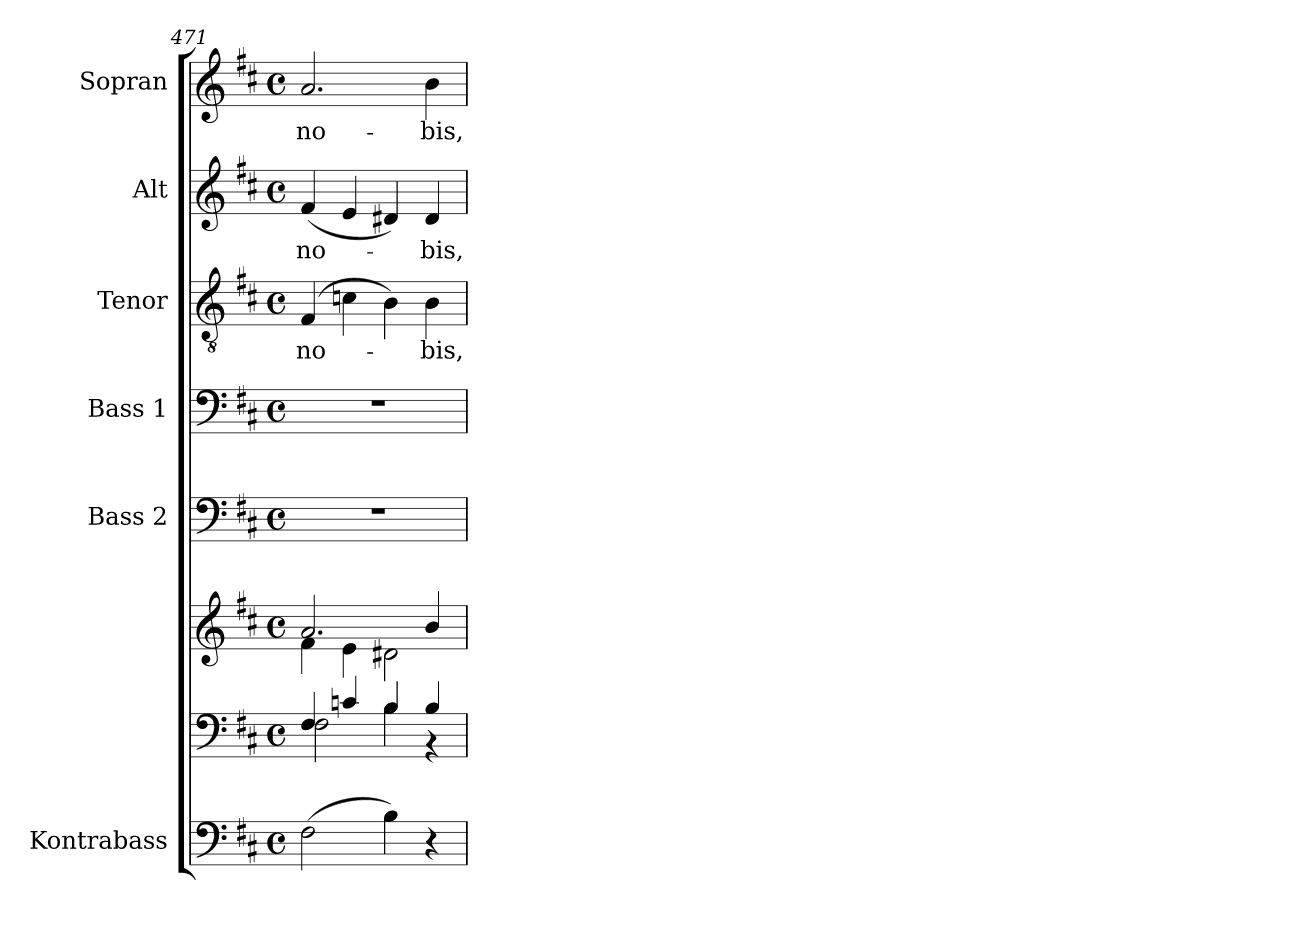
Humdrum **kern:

**kern	**kern	**kern	**kern	**kern	**kern	**text	**kern	**text	**kern	**text
*part7	*part6	*part6	*part5	*part4	*part3	*part3	*part2	*part2	*part1	*part1
*staff8	*staff7	*staff6	*staff5	*staff4	*staff3	*staff3	*staff2	*staff2	*staff1	*staff1
*I"Kontrabass	*	*	*I"Bass 2	*I"Bass 1	*I"Tenor	*	*I"Alt	*	*I"Sopran	*
*I'Kb.	*	*	*I'B. 2	*I'B. 1	*I'T.	*	*I'A.	*	*I'S.	*
*clefF4	*clefF4	*clefG2	*clefF4	*clefF4	*clefGv2	*	*clefG2	*	*clefG2	*
*ITrd7c12	*	*	*	*	*	*	*	*	*	*
*k[f#c#]	*k[f#c#]	*k[f#c#]	*k[f#c#]	*k[f#c#]	*k[f#c#]	*	*k[f#c#]	*	*k[f#c#]	*
*D:	*D:	*D:	*D:	*D:	*D:	*	*D:	*	*D:	*
*M4/4	*M4/4	*M4/4	*M4/4	*M4/4	*M4/4	*	*M4/4	*	*M4/4	*
*met(c)	*met(c)	*met(c)	*met(c)	*met(c)	*met(c)	*	*met(c)	*	*met(c)	*
=471	=471	=471	=471	=471	=471	=471	=471	=471	=471	=471
*	*^	*^	*	*	*	*	*	*	*	*
!	!	!	!	!	!	!	!	!LO:LY:b	!	!LO:LY:b	!	!LO:LY:b
(>2FF#\	4F#/	2F#\	2.a/	4f#\	1r	1r	(4F#/	no-	(<4f#/	no-	2.a/	no-
.	4cn/	.	.	4e\	.	.	4cn\	.	4e/	.	.	.
4BB\)	4B/	4B\	.	2d#X\	.	.	4B\)	.	4d#X/)	.	.	.
!	!	!	!	!	!	!	!	!LO:LY:b	!	!LO:LY:b	!	!LO:LY:b
4r	4B/	4r	4b/	.	.	.	4B\	-bis,	4d#/	-bis,	4b\	-bis,
*	*v	*v	*	*	*	*	*	*	*	*	*	*
*	*	*v	*v	*	*	*	*	*	*	*	*
=	=	=	=	=	=	=	=	=	=	=
*-	*-	*-	*-	*-	*-	*-	*-	*-	*-	*-
